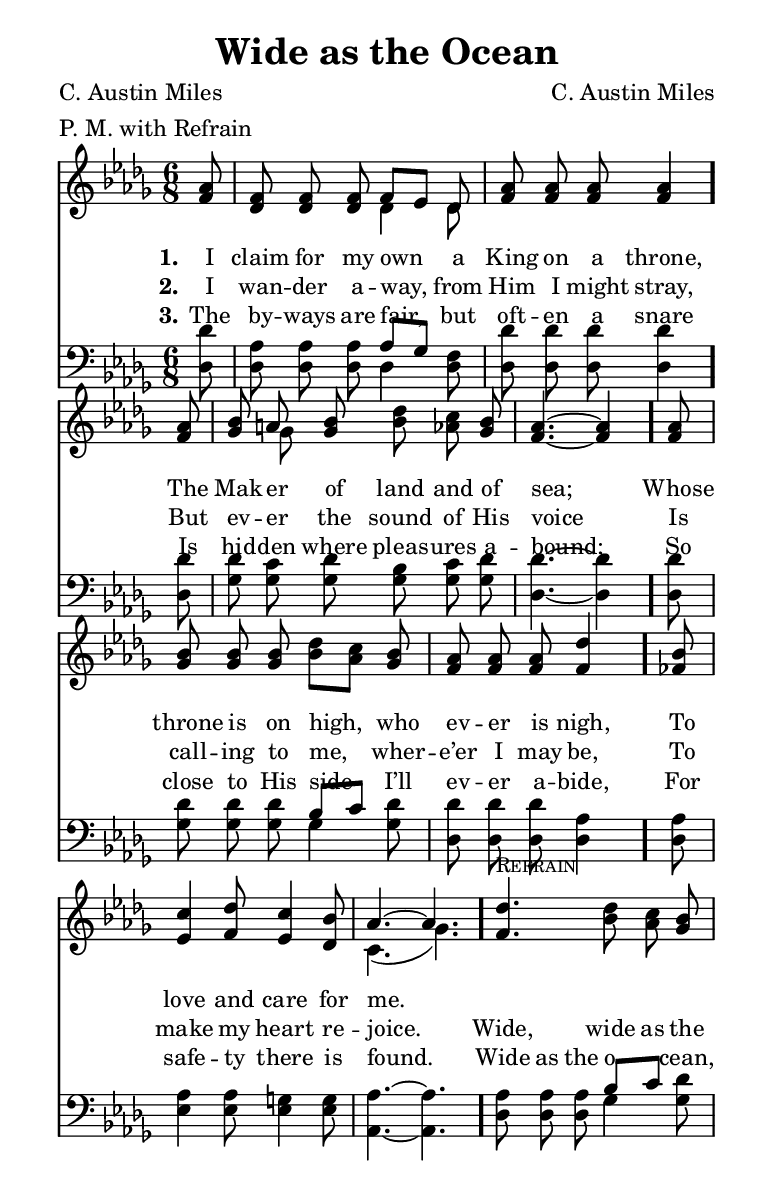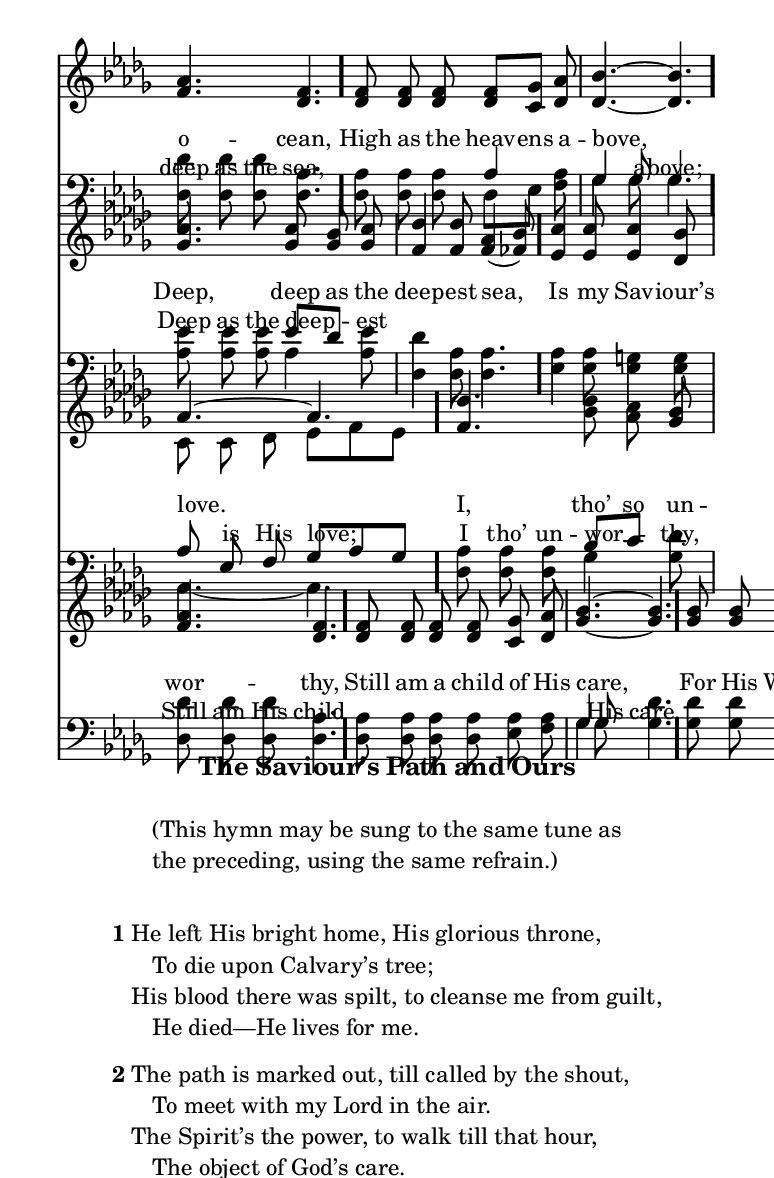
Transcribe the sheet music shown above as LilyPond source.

\include "common/global.ily"
\paper {
  \include "common/paper.ily"
  ragged-last-bottom = ##t
  system-count = 8
systems-per-page = 4

}

\header{
  %children
  hymnnumber = "369"
  title = "Wide as the Ocean"
  tunename = ""
  meter = "P. M. with Refrain"
  poet = "C. Austin Miles" % see https://hymnary.org/text/i_claim_for_my_own_a_king_on_a_throne
  composer = "C. Austin Miles" % see https://hymnary.org/tune/i_claim_for_my_own_a_king_miles
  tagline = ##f
}

global = {
  \include "common/overrides.ily"
  \override Staff.TimeSignature.style = #'numbered
  \time 6/8
  \override Score.MetronomeMark.transparent = ##t % hide all fermata changes too
  \tempo 4=80
  \key des \major
  \partial 8
  \autoBeamOff
}

notesSoprano = {
\global
\relative c'' {

  aes8 | f f f f[ ees] des | aes' aes aes aes4
  aes8 | bes a bes des c bes | aes4. ~ aes4
  aes8 | bes bes bes des[ c] bes | aes aes aes des4
  bes8 | c4 des8 c4 bes8 | aes4. ~ aes4. |

  \eogbreak % mainly to avoid refrain vertical alignment cosmetic issues
  << s^\markup { \small \caps "Refrain" }
  { des4. des8 c bes | aes4. f4. } >>
  f8 f f f[ ges] aes | bes4. ~ bes4. |
  c4. c8 bes c | des4 des8 aes4( bes8) |
  c4 c8 c4 bes8 | aes4. ~ aes4. |
  des4. des8 c bes | aes4. f4.
  f8 f f f ges aes | bes4. ~ bes4. |
  bes8 bes bes des c bes | aes aes aes bes c des |
  ees4. aes,4. | des4. ~ des4

  \bar "|."

}
}

notesAlto = {
\global
\relative e' {

  f8 | des des des des4 des8 | f8 f f f4
  f8 | ges8 ges ges bes aes ges | f4. ~ f4
  f8 | ges ges ges bes[ aes] ges | f f f f4
  fes8 | ees4 f8 ees4 des8 | c4.( ges'4.) |

  f4. bes8 aes ges | f4. des4. |
  des8 des des des[ c] des | des4. ~ des4. |
  ges4. ges8 ges ges | f4 f8 f4( fes8) |
  ees4 ees8 ees4 des8 | c8 c des ees[ f ees] |
  f4. bes8 aes ges | f4. des4. |
  des8 des des des c des | ges4. ~ ges4. |
  ges8 ges ges bes aes bes | f f f ges ges ges |
  g4. ges4. | f4. ~ f4

}
}

notesTenor = {
\global
\relative a {

  des8 | aes aes aes aes[ ges] f | des' des des des4
  des8 | des c des bes c des | des4. ~ des4
  des8 | des des des bes[ c] des | des des des aes4
  aes8 | aes4 aes8 g4 g8 | aes4. ~ aes4. |

  aes8 aes aes bes[ c] des | des des des aes4. |
  aes8 aes aes aes4 aes8 | ges4 ges8 ges4. |
  ees'8 ees ees ees[ des] ees | des4 aes8 aes4. |
  aes4 aes8 g4 g8 | aes8 ees f ges[ aes ges] |
  aes8 aes aes bes[ c] des | des des des aes4. |
  aes8 aes aes aes aes aes | ges4 ges8 des'4. |
  des8 des des bes c des | des des des des c bes |
  bes4. aes4. | aes4. ~ aes4

}
}

notesBass = {
\global
\relative f {

  des8 des des des des4 des8 | des8 des des des4
  des8 | ges ges ges ges ges ges | des4. ~ des4
  des8 | ges ges ges ges4 ges8 | des8 des des des4
  des8 | ees4 ees8 ees4 ees8 | aes,4. ~ aes4. |

  des8 des des ges4 ges8 | des8 des des des4. |
  des8 des des des[ ees] f | ges4 ges8 ges4. |
  aes8 aes aes aes4 aes8 | des,4 des8 des4. |
  ees4 ees8 ees4 ees8 | aes,4. ~ aes4. |
  des8 des des ges4 ges8 | des8 des des des4. |
  des8 des des des ees f | ges4 ges8 ges4. |
  ges8 ges ges ges ges ges | des des des ges ges ges |
  ees4. aes4. | des,4. ~ des4

}
}

Refrain = \lyricmode {

Wide, wide as the o -- cean, \bar "."
High as the { \mon } heav -- ens { \moff } a -- bove, \bar "."
Deep, deep as the deep -- est sea, \bar "."
Is my Sav -- iour’s love. \bar "."
I, tho’ so un -- wor -- thy, \bar "."
Still am a child of His care, \bar "."
For His Word teach -- es me \bar "."
That His love reach -- es me \bar "."
Ev -- ’ry -- where. \bar "."

}

wordsA = \lyricmode {
\set stanza = "1."

I claim for my own a King on a throne, \bar "."
The Mak -- er of land and of sea; \bar "."
Whose throne is on high, who ev -- er is nigh, \bar "."
To love and care for me. \bar "."

}

wordsB = \lyricmode {
\set stanza = "2."

I wan -- der a -- way, from Him I might stray,
But ev -- er the sound of His voice
Is call -- ing to me, wher -- e’er I may be,
To make my heart re -- joice.

\Refrain

}

wordsC = \lyricmode {
\set stanza = "3."

The by -- ways are fair, but oft -- en a snare
Is hid -- den where pleas -- ures a -- bound;
So close to His side I’ll ev -- er a -- bide,
For safe -- ty there is found.

}

underWords = \lyricmode {

\repeat unfold 34 \skip 4
Wide as the o -- cean, deep as the sea,

\repeat unfold 6 \skip 4
a -- bove;
Deep as the deep -- est

\repeat unfold 8 \skip 4
is His love;
I tho’ un -- wor -- thy,
Still am His child

\repeat unfold 7 \skip 4
His care,

}

extraA = \markuplist {

\line { He left His bright home, His glorious throne, }
\line { { \hspace #2 } To die upon Calvary’s tree; }
\line { His blood there was spilt, to cleanse me from guilt, }
\line { { \hspace #2 } He died—He lives for me. }

}

extraB = \markuplist {

\line { The path is marked out, till called by the shout, }
\line { { \hspace #2 } To meet with my Lord in the air. }
\line { The Spirit’s the power, to walk till that hour, }
\line { { \hspace #2 } The object of God’s care. }

}

\score {
  \context ChoirStaff <<
    \context Staff = upper <<
      \set Staff.autoBeaming = ##f
      \set ChoirStaff.systemStartDelimiter = #'SystemStartBar
      \set ChoirStaff.printPartCombineTexts = ##f
      \partcombine #'(2 . 11) \notesSoprano \notesAlto
      \context NullVoice = sopranos { \voiceOne << \notesSoprano >> }
      \context Lyrics = one   \lyricsto sopranos \wordsA
      \context Lyrics = two   \lyricsto sopranos \wordsB
      \context Lyrics = three \lyricsto sopranos \wordsC
    >>
    \context Staff = men <<
      \set Staff.autoBeaming = ##f
      \clef bass
      \set ChoirStaff.printPartCombineTexts = ##f
      \partcombine #'(2 . 11) \notesTenor \notesBass
      \context NullVoice = tenors { \voiceOne << \notesTenor >> }
      \context Lyrics = three \with { alignAboveContext = men } \lyricsto tenors \underWords
    >>
  >>
  \layout {
    \include "common/layout.ily"
  }
  #(cond ((ly:get-option 'eog-midi-permitted) #{ \midi{
    \include "common/midi.ily"
  } #}))
}

\noPageBreak

headA = \markuplist {
\line { \bold \larger { The Saviour’s Path and Ours } }
}

headB = \markuplist {
\line { (This hymn may be sung to the same tune as }
\line { the preceding, using the same refrain.) }
}

\markup { \fill-line { \vcenter \center-column {
  \vspace #0.8
  \line{ \column { \headA } } \combine \null \vspace #0.4
  \line{ \column { \headB } } \combine \null \vspace #1.2
  \column {
    \line{ \bold 1 \column { \extraA } } \combine \null \vspace #0.5
    \line{ \bold 2 \column { \extraB } }
  }
} } }

\version "2.19.49"  % necessary for upgrading to future LilyPond versions.

% vi:set et ts=2 sw=2 ai nocindent syntax=lilypond:
